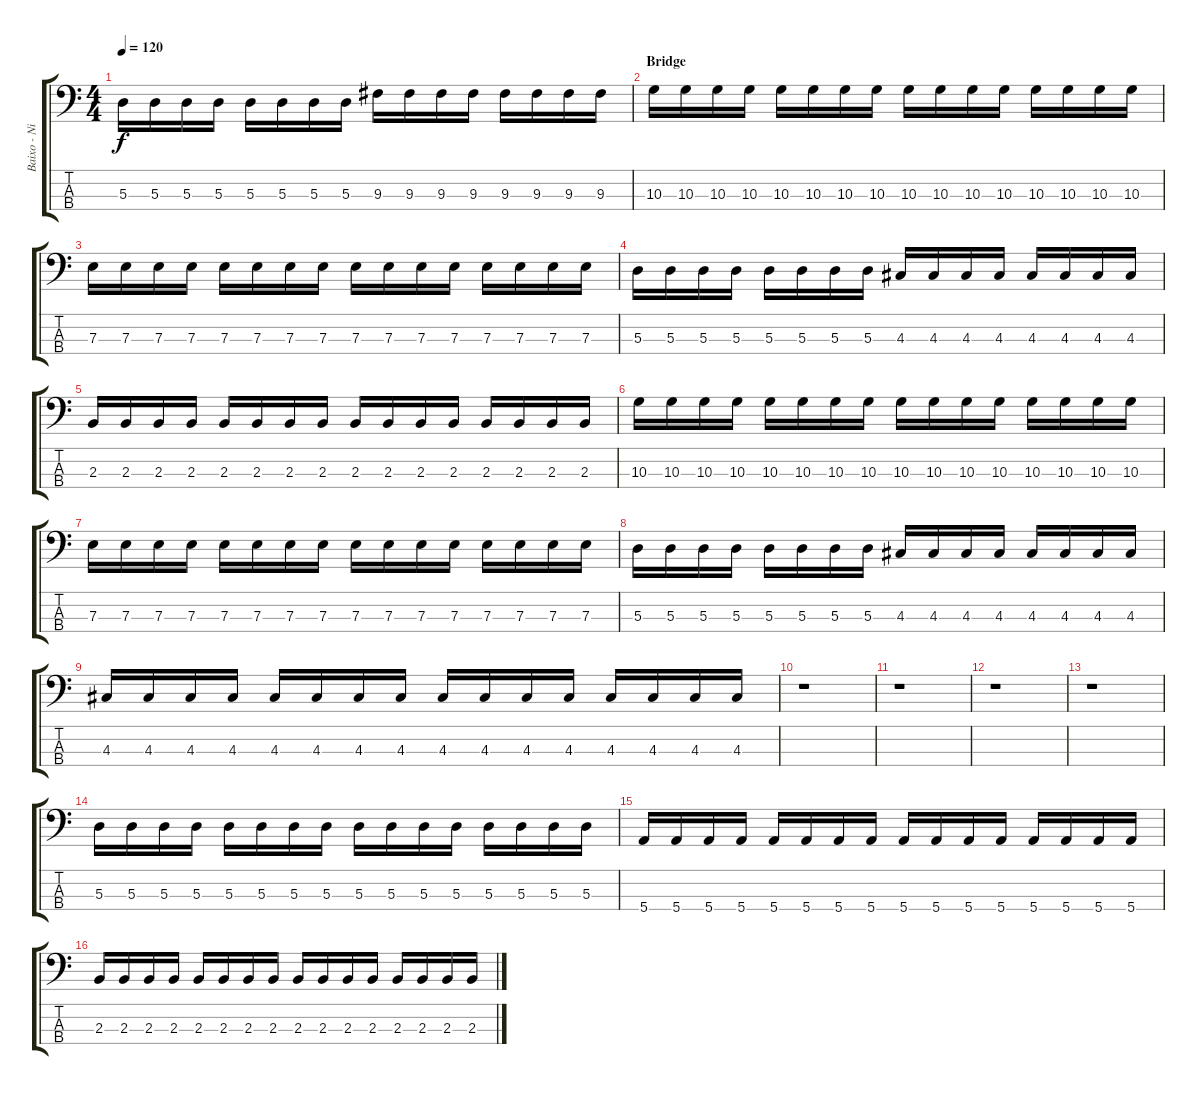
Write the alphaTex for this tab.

\track ("Baixo - Nikola" "Baixo - Ni") {instrument electricbasspick}
\staff {score tabs}
\tuning (G2 D2 A1 E1) {hide}
\ts (4 4)
\tempo 120
\clef f4
\ks c
5.3.16{dy f} 5.3.16 5.3.16 5.3.16 5.3.16 5.3.16 5.3.16 5.3.16 9.3.16 9.3.16 9.3.16 9.3.16 9.3.16 9.3.16 9.3.16 9.3.16 |
\section ("" "Bridge")
10.3.16 10.3.16 10.3.16 10.3.16 10.3.16 10.3.16 10.3.16 10.3.16 10.3.16 10.3.16 10.3.16 10.3.16 10.3.16 10.3.16 10.3.16 10.3.16 |
7.3.16 7.3.16 7.3.16 7.3.16 7.3.16 7.3.16 7.3.16 7.3.16 7.3.16 7.3.16 7.3.16 7.3.16 7.3.16 7.3.16 7.3.16 7.3.16 |
5.3.16 5.3.16 5.3.16 5.3.16 5.3.16 5.3.16 5.3.16 5.3.16 4.3.16 4.3.16 4.3.16 4.3.16 4.3.16 4.3.16 4.3.16 4.3.16 |
2.3.16 2.3.16 2.3.16 2.3.16 2.3.16 2.3.16 2.3.16 2.3.16 2.3.16 2.3.16 2.3.16 2.3.16 2.3.16 2.3.16 2.3.16 2.3.16 |
10.3.16 10.3.16 10.3.16 10.3.16 10.3.16 10.3.16 10.3.16 10.3.16 10.3.16 10.3.16 10.3.16 10.3.16 10.3.16 10.3.16 10.3.16 10.3.16 |
7.3.16 7.3.16 7.3.16 7.3.16 7.3.16 7.3.16 7.3.16 7.3.16 7.3.16 7.3.16 7.3.16 7.3.16 7.3.16 7.3.16 7.3.16 7.3.16 |
5.3.16 5.3.16 5.3.16 5.3.16 5.3.16 5.3.16 5.3.16 5.3.16 4.3.16 4.3.16 4.3.16 4.3.16 4.3.16 4.3.16 4.3.16 4.3.16 |
4.3.16 4.3.16 4.3.16 4.3.16 4.3.16 4.3.16 4.3.16 4.3.16 4.3.16 4.3.16 4.3.16 4.3.16 4.3.16 4.3.16 4.3.16 4.3.16 |
r.1 |
r.1 |
r.1 |
r.1 |
5.3.16 5.3.16 5.3.16 5.3.16 5.3.16 5.3.16 5.3.16 5.3.16 5.3.16 5.3.16 5.3.16 5.3.16 5.3.16 5.3.16 5.3.16 5.3.16 |
5.4.16 5.4.16 5.4.16 5.4.16 5.4.16 5.4.16 5.4.16 5.4.16 5.4.16 5.4.16 5.4.16 5.4.16 5.4.16 5.4.16 5.4.16 5.4.16 |
2.3.16 2.3.16 2.3.16 2.3.16 2.3.16 2.3.16 2.3.16 2.3.16 2.3.16 2.3.16 2.3.16 2.3.16 2.3.16 2.3.16 2.3.16 2.3.16
